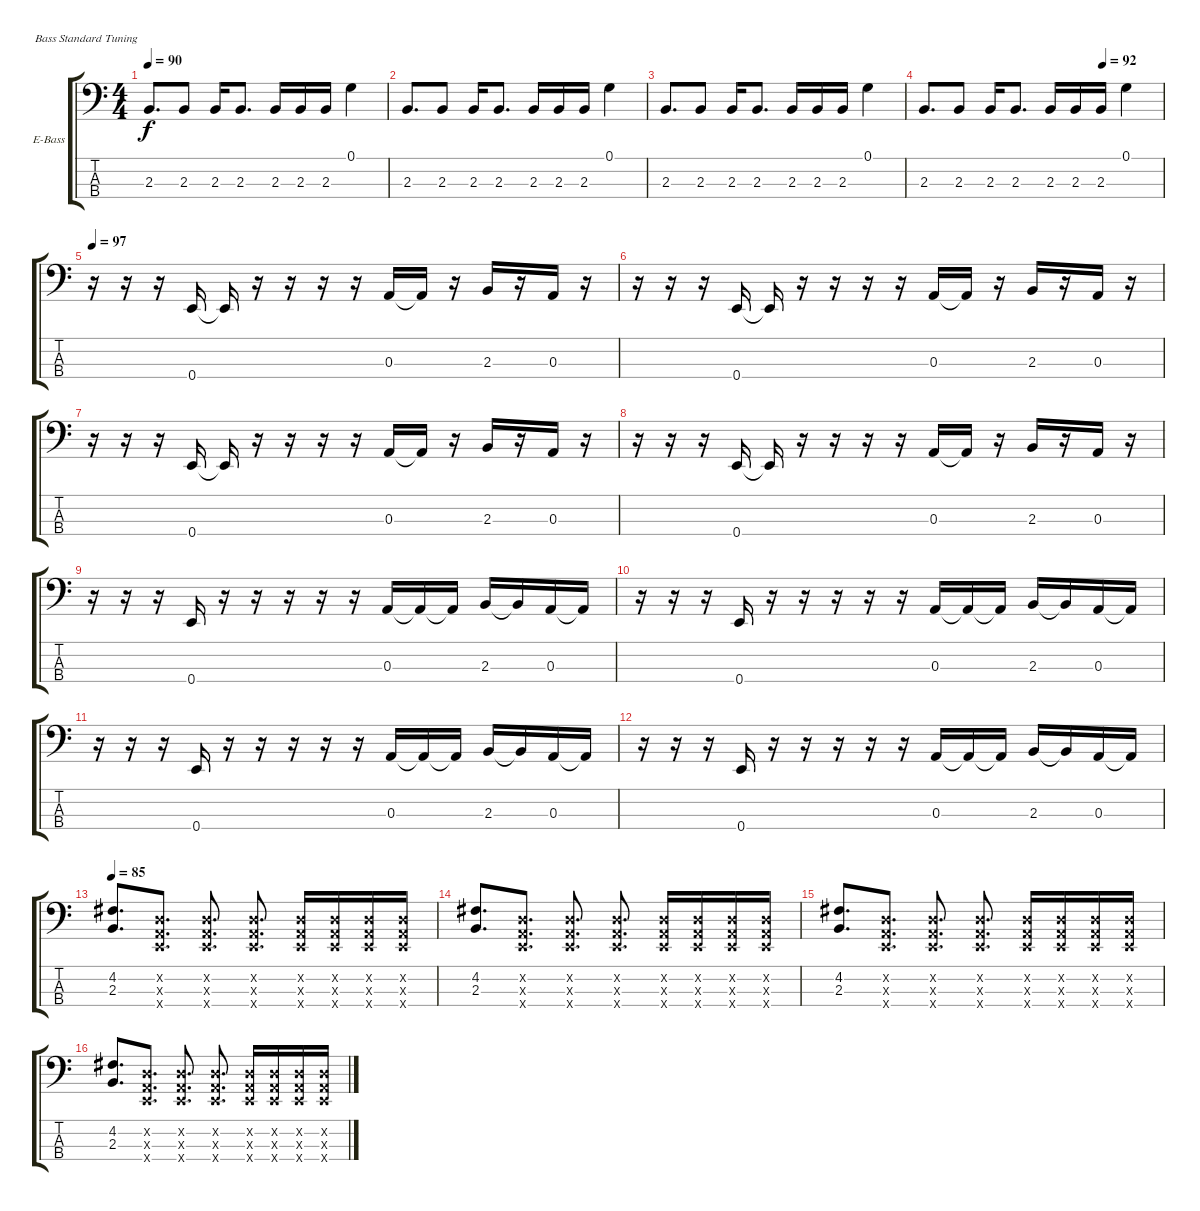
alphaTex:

\bracketExtendMode groupsimilarinstruments
\firstSystemTrackNameOrientation horizontal
\otherSystemsTrackNameOrientation horizontal
\track ("Justin Chancellor" "E-Bass") {instrument electricbasspick}
\staff {score tabs}
\tuning (G2 D2 A1 E1)
\ts (4 4)
\tempo 90
\clef f4
\ks c
2.3.8{d dy f} 2.3.8 2.3.16 2.3.8{d} 2.3.16 2.3.16 2.3.16 0.1.4 |
2.3.8{d} 2.3.8 2.3.16 2.3.8{d} 2.3.16 2.3.16 2.3.16 0.1.4 |
2.3.8{d} 2.3.8 2.3.16 2.3.8{d} 2.3.16 2.3.16 2.3.16 0.1.4 |
\tempo (92 0.75)
2.3.8{d} 2.3.8 2.3.16 2.3.8{d} 2.3.16 2.3.16 2.3.16 0.1.4 |
\tempo 97
r.16 r.16 r.16 0.4.16 0.4{t}.16 r.16 r.16 r.16 r.16 0.3.16 0.3{t}.16 r.16 2.3.16 r.16 0.3.16 r.16 |
r.16 r.16 r.16 0.4.16 0.4{t}.16 r.16 r.16 r.16 r.16 0.3.16 0.3{t}.16 r.16 2.3.16 r.16 0.3.16 r.16 |
r.16 r.16 r.16 0.4.16 0.4{t}.16 r.16 r.16 r.16 r.16 0.3.16 0.3{t}.16 r.16 2.3.16 r.16 0.3.16 r.16 |
r.16 r.16 r.16 0.4.16 0.4{t}.16 r.16 r.16 r.16 r.16 0.3.16 0.3{t}.16 r.16 2.3.16 r.16 0.3.16 r.16 |
r.16 r.16 r.16 0.4.16 r.16 r.16 r.16 r.16 r.16 0.3.16 0.3{t}.16 0.3{t}.16 2.3.16 2.3{t}.16 0.3.16 0.3{t}.16 |
r.16 r.16 r.16 0.4.16 r.16 r.16 r.16 r.16 r.16 0.3.16 0.3{t}.16 0.3{t}.16 2.3.16 2.3{t}.16 0.3.16 0.3{t}.16 |
r.16 r.16 r.16 0.4.16 r.16 r.16 r.16 r.16 r.16 0.3.16 0.3{t}.16 0.3{t}.16 2.3.16 2.3{t}.16 0.3.16 0.3{t}.16 |
r.16 r.16 r.16 0.4.16 r.16 r.16 r.16 r.16 r.16 0.3.16 0.3{t}.16 0.3{t}.16 2.3.16 2.3{t}.16 0.3.16 0.3{t}.16 |
\tempo 85
(4.2 2.3).8{d} (0.2{x} 0.3{x} 0.4{x}).8{d} (0.2{x} 0.3{x} 0.4{x}).8{d} (0.2{x} 0.3{x} 0.4{x}).8{d} (0.2{x} 0.3{x} 0.4{x}).16 (0.2{x} 0.3{x} 0.4{x}).16 (0.2{x} 0.3{x} 0.4{x}).16 (0.2{x} 0.3{x} 0.4{x}).16 |
(4.2 2.3).8{d} (0.2{x} 0.3{x} 0.4{x}).8{d} (0.2{x} 0.3{x} 0.4{x}).8{d} (0.2{x} 0.3{x} 0.4{x}).8{d} (0.2{x} 0.3{x} 0.4{x}).16 (0.2{x} 0.3{x} 0.4{x}).16 (0.2{x} 0.3{x} 0.4{x}).16 (0.2{x} 0.3{x} 0.4{x}).16 |
(4.2 2.3).8{d} (0.2{x} 0.3{x} 0.4{x}).8{d} (0.2{x} 0.3{x} 0.4{x}).8{d} (0.2{x} 0.3{x} 0.4{x}).8{d} (0.2{x} 0.3{x} 0.4{x}).16 (0.2{x} 0.3{x} 0.4{x}).16 (0.2{x} 0.3{x} 0.4{x}).16 (0.2{x} 0.3{x} 0.4{x}).16 |
(4.2 2.3).8{d} (0.2{x} 0.3{x} 0.4{x}).8{d} (0.2{x} 0.3{x} 0.4{x}).8{d} (0.2{x} 0.3{x} 0.4{x}).8{d} (0.2{x} 0.3{x} 0.4{x}).16 (0.2{x} 0.3{x} 0.4{x}).16 (0.2{x} 0.3{x} 0.4{x}).16 (0.2{x} 0.3{x} 0.4{x}).16
